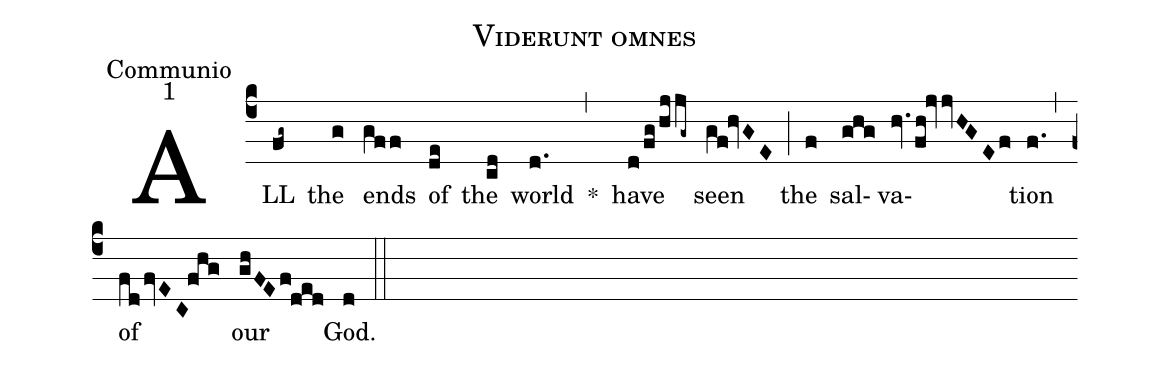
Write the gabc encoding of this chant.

name:Viderunt omnes;
office-part:Communio;
mode:1;
%%
(c4) ALL(fg~) the(g) ends(gff) of(de) the(cd) world(d.) *(,) have(d/fg/hjjg~) seen(gf!hvGE) (;) the(f) sal(ghg)va(hv.fh!jvvHGEf)tion(f.) (,) of(fd/fvEC!fhg) our(ghFEf!ded) God.(d) (::)
